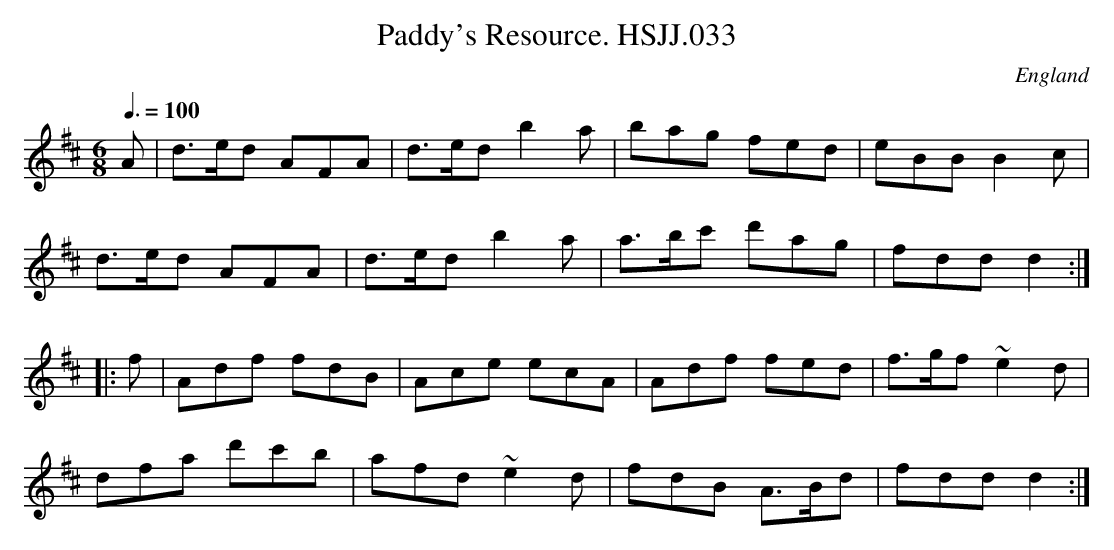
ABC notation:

X:1
T:Paddy's Resource. HSJJ.033
M:6/8
L:1/8
Q:3/8=100
O:England
K:D
A|d>ed AFA|d>ed b2a|bag fed|eBBB2c|
d>ed AFA|d>edb2a|a>bc' d'ag|fddd2:|
|:f|Adf fdB|Ace ecA|Adf fed|f>gf~e2d|
dfa d'c'b|afd~e2d|fdB A>Bd|fddd2:|
